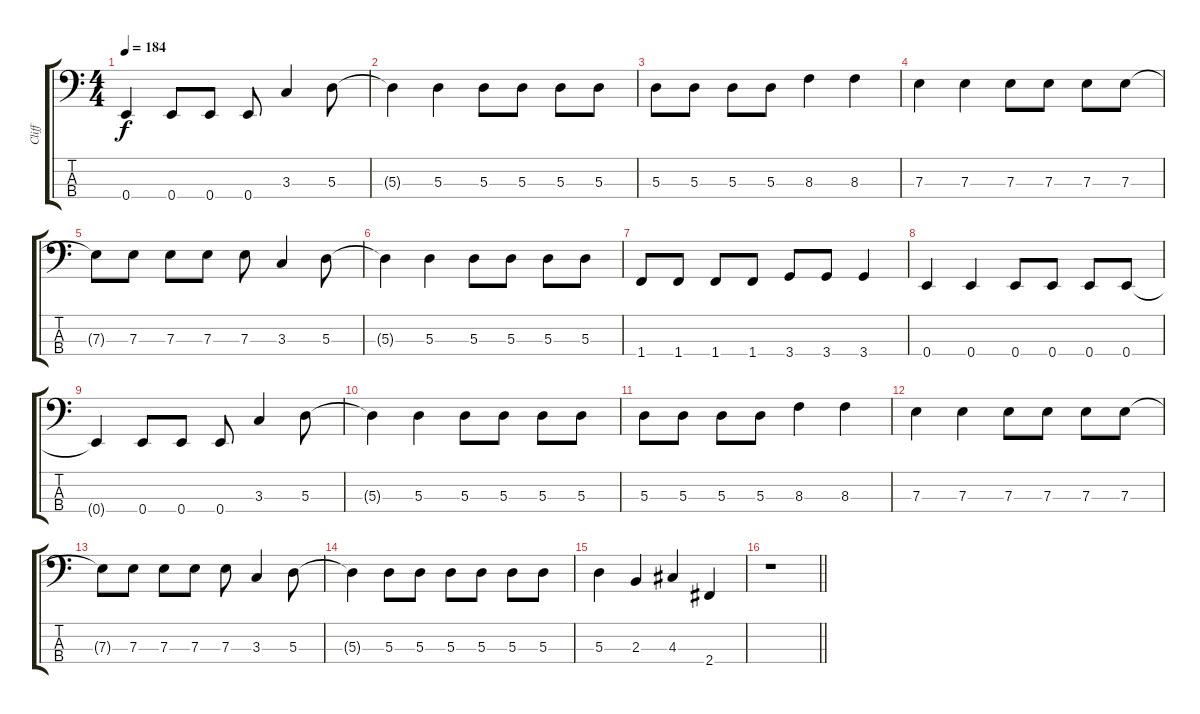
\track ("Cliff" "Cliff") {instrument electricbassfinger}
\staff {score tabs}
\tuning (G2 D2 A1 E1) {hide}
\ts (4 4)
\tempo 184
\clef f4
\ks c
0.4{t}.4{dy f} 0.4.8 0.4.8 0.4.8 3.3.4 5.3.8 |
5.3{t}.4 5.3.4 5.3.8 5.3.8 5.3.8 5.3.8 |
5.3.8 5.3.8 5.3.8 5.3.8 8.3.4 8.3.4 |
7.3.4 7.3.4 7.3.8 7.3.8 7.3.8 7.3.8 |
7.3{t}.8 7.3.8 7.3.8 7.3.8 7.3.8 3.3.4 5.3.8 |
5.3{t}.4 5.3.4 5.3.8 5.3.8 5.3.8 5.3.8 |
1.4.8 1.4.8 1.4.8 1.4.8 3.4.8 3.4.8 3.4.4 |
0.4.4 0.4.4 0.4.8 0.4.8 0.4.8 0.4.8 |
0.4{t}.4 0.4.8 0.4.8 0.4.8 3.3.4 5.3.8 |
5.3{t}.4 5.3.4 5.3.8 5.3.8 5.3.8 5.3.8 |
5.3.8 5.3.8 5.3.8 5.3.8 8.3.4 8.3.4 |
7.3.4 7.3.4 7.3.8 7.3.8 7.3.8 7.3.8 |
7.3{t}.8 7.3.8 7.3.8 7.3.8 7.3.8 3.3.4 5.3.8 |
5.3{t}.4 5.3.8 5.3.8 5.3.8 5.3.8 5.3.8 5.3.8 |
5.3.4 2.3.4 4.3.4 2.4.4 |
\barLineRight lightlight
r.1
